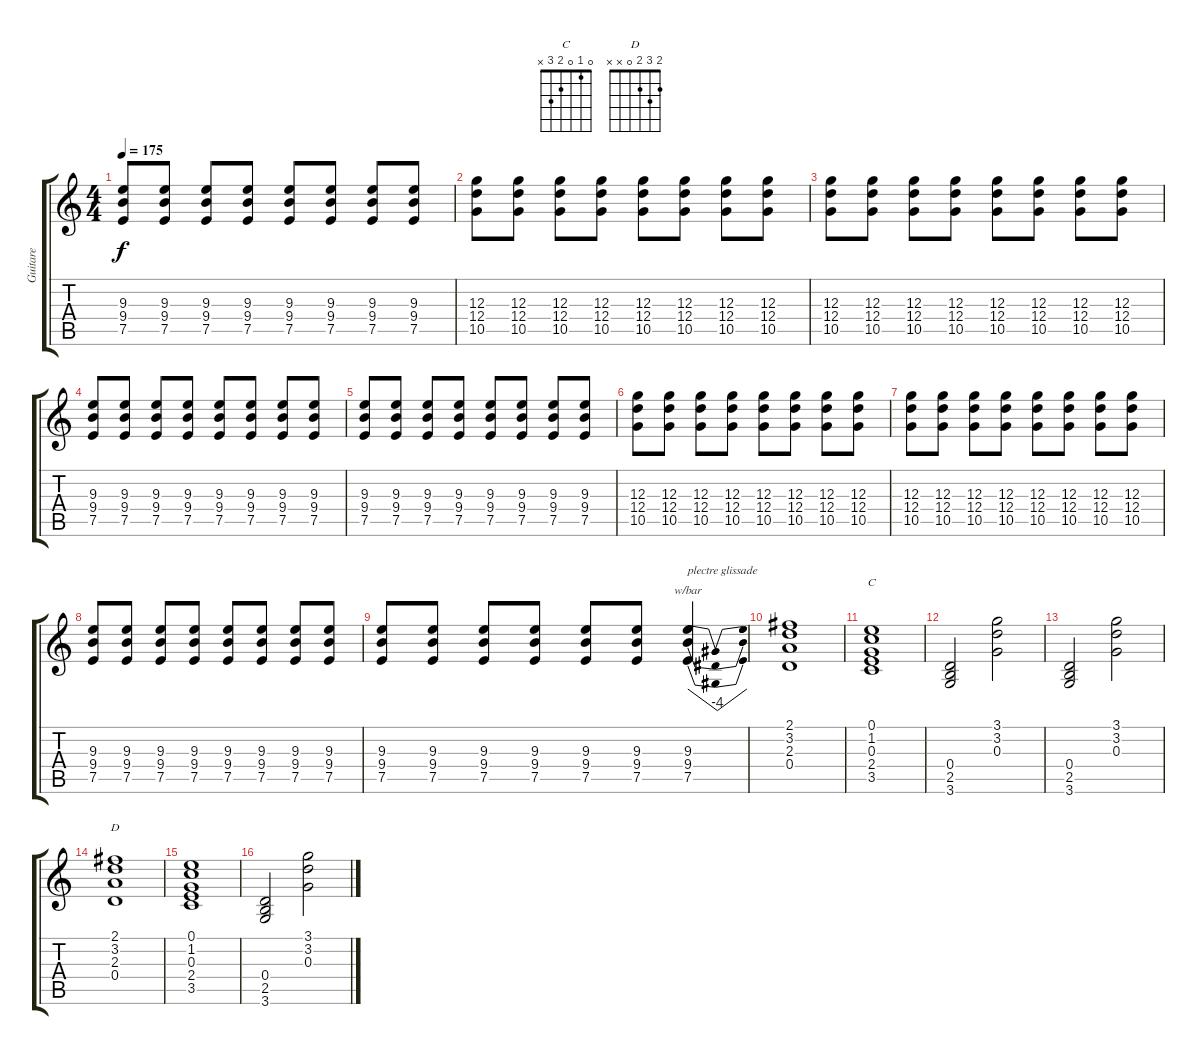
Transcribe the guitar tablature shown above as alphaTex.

\track ("Guitare" "Guitare") {instrument distortionguitar}
\staff {score tabs}
\tuning (E4 B3 G3 D3 A2 E2) {hide}
\chord ("C" 0 1 0 2 3 x)
\chord ("D" 2 3 2 0 x x)
\ts (4 4)
\tempo 175
\clef g2
\ks c
(9.3 9.4 7.5).8{dy f} (9.3 9.4 7.5).8 (9.3 9.4 7.5).8 (9.3 9.4 7.5).8 (9.3 9.4 7.5).8 (9.3 9.4 7.5).8 (9.3 9.4 7.5).8 (9.3 9.4 7.5).8 |
(12.3 12.4 10.5).8 (12.3 12.4 10.5).8 (12.3 12.4 10.5).8 (12.3 12.4 10.5).8 (12.3 12.4 10.5).8 (12.3 12.4 10.5).8 (12.3 12.4 10.5).8 (12.3 12.4 10.5).8 |
(12.3 12.4 10.5).8 (12.3 12.4 10.5).8 (12.3 12.4 10.5).8 (12.3 12.4 10.5).8 (12.3 12.4 10.5).8 (12.3 12.4 10.5).8 (12.3 12.4 10.5).8 (12.3 12.4 10.5).8 |
(9.3 9.4 7.5).8 (9.3 9.4 7.5).8 (9.3 9.4 7.5).8 (9.3 9.4 7.5).8 (9.3 9.4 7.5).8 (9.3 9.4 7.5).8 (9.3 9.4 7.5).8 (9.3 9.4 7.5).8 |
(9.3 9.4 7.5).8 (9.3 9.4 7.5).8 (9.3 9.4 7.5).8 (9.3 9.4 7.5).8 (9.3 9.4 7.5).8 (9.3 9.4 7.5).8 (9.3 9.4 7.5).8 (9.3 9.4 7.5).8 |
(12.3 12.4 10.5).8 (12.3 12.4 10.5).8 (12.3 12.4 10.5).8 (12.3 12.4 10.5).8 (12.3 12.4 10.5).8 (12.3 12.4 10.5).8 (12.3 12.4 10.5).8 (12.3 12.4 10.5).8 |
(12.3 12.4 10.5).8 (12.3 12.4 10.5).8 (12.3 12.4 10.5).8 (12.3 12.4 10.5).8 (12.3 12.4 10.5).8 (12.3 12.4 10.5).8 (12.3 12.4 10.5).8 (12.3 12.4 10.5).8 |
(9.3 9.4 7.5).8 (9.3 9.4 7.5).8 (9.3 9.4 7.5).8 (9.3 9.4 7.5).8 (9.3 9.4 7.5).8 (9.3 9.4 7.5).8 (9.3 9.4 7.5).8 (9.3 9.4 7.5).8 |
(9.3 9.4 7.5).8 (9.3 9.4 7.5).8 (9.3 9.4 7.5).8 (9.3 9.4 7.5).8 (9.3 9.4 7.5).8 (9.3 9.4 7.5).8 (9.3 9.4 7.5).4{tbe (dip default 0 0 30 -16 60 0) txt "plectre glissade"} |
(2.1 3.2 2.3 0.4).1 |
(0.1 1.2 0.3 2.4 3.5).1{ch "C"} |
(0.4 2.5 3.6).2 (3.1 3.2 0.3).2 |
(0.4 2.5 3.6).2 (3.1 3.2 0.3).2 |
(2.1 3.2 2.3 0.4).1{ch "D"} |
(0.1 1.2 0.3 2.4 3.5).1 |
(0.4 2.5 3.6).2 (3.1 3.2 0.3).2
